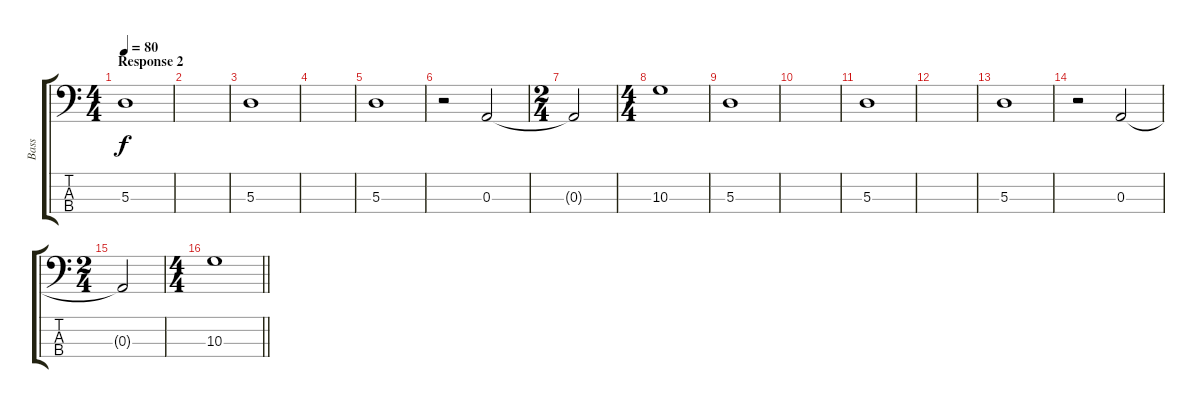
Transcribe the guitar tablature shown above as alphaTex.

\track ("Bass" "Bass") {instrument electricbassfinger}
\staff {score tabs}
\tuning (G2 D2 A1 E1) {hide}
\ts (4 4)
\section ("" "Response 2")
\tempo 80
\clef f4
\ks c
5.3.1{dy f} |
|
5.3.1 |
|
5.3.1 |
r.2 0.3.2 |
\ts (2 4)
0.3{t}.2 |
\ts (4 4)
10.3.1 |
5.3.1 |
|
5.3.1 |
|
5.3.1 |
r.2 0.3.2 |
\ts (2 4)
0.3{t}.2 |
\ts (4 4)
\barLineRight lightlight
10.3.1
